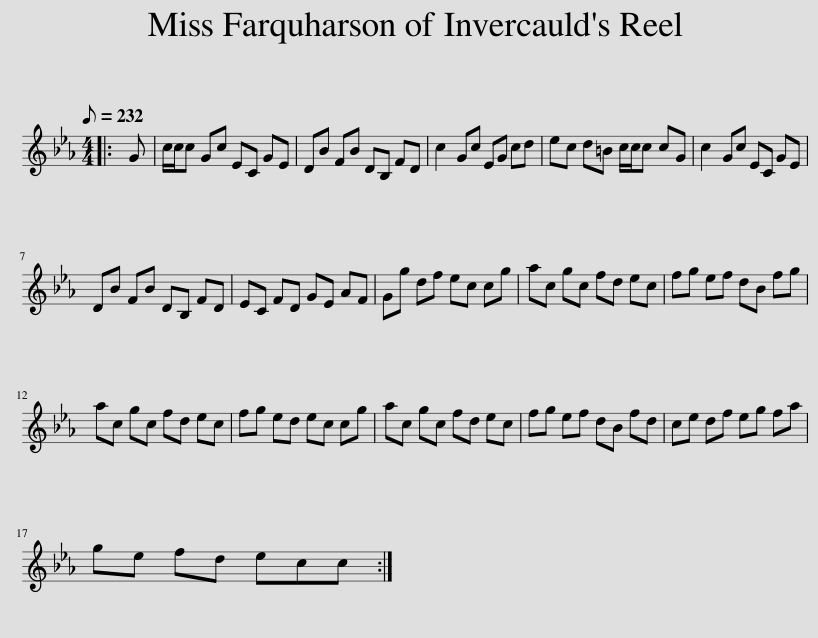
X:1
L:1/8
Q:1/8=232
M:4/4
I:linebreak $
K:Cmin
V:1 treble
V:1
|: G | c/c/c Gc EC GE | DB FB DB, FD | c2 Gc EG cd | ec d=B c/c/c cG | %5
 c2 Gc EC GE |$ DB FB DB, FD | EC FD GE AF | Gg df ec cg | ac gc fd ec | %10
 fg ef dB fg |$ ac gc fd ec | fg ed ec cg | ac gc fd ec | fg ef dB fd | %15
 ce df eg fa |$ ge fd ecc :| %17
